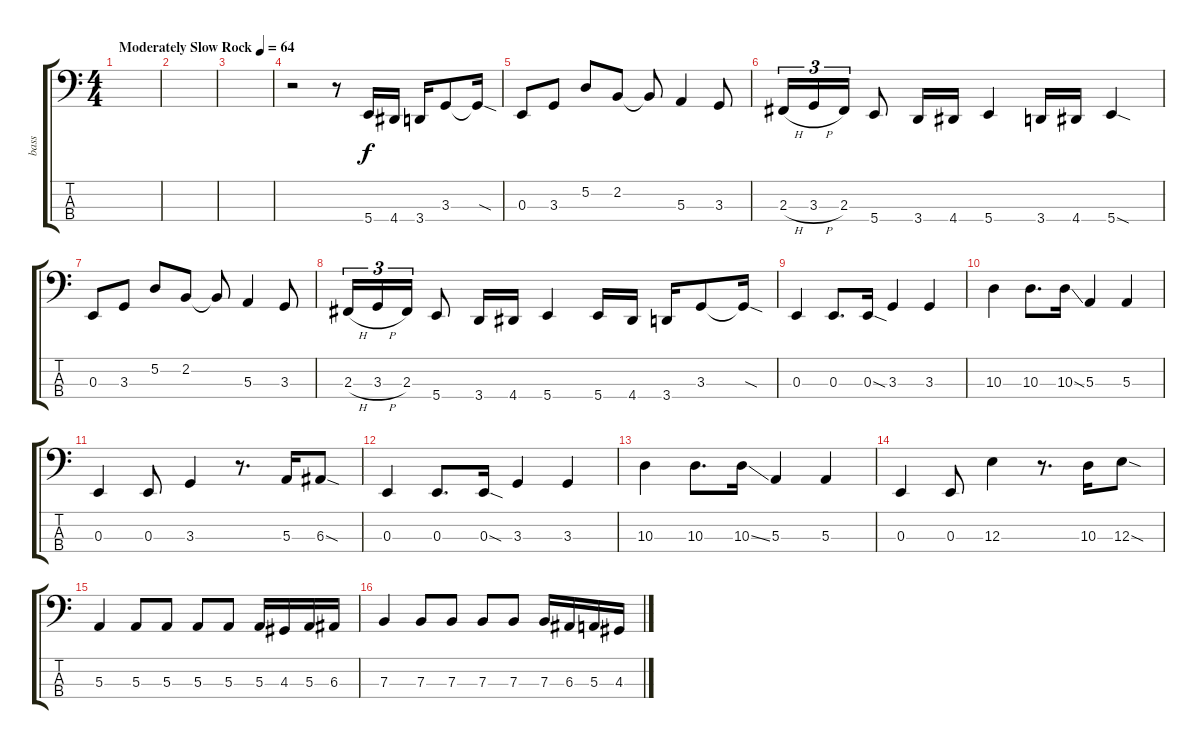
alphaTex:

\track ("bass" "bass") {instrument fretlessbass}
\staff {score tabs}
\tuning (D2 A1 E1 B0) {hide}
\ts (4 4)
\tempo (64 "Moderately Slow Rock")
\clef f4
\ks c
|
|
|
r.2 r.8 5.4.16 4.4.16 3.4.16 3.3.8 3.3{sod t}.16 |
0.3.8 3.3.8 5.2.8 2.2.8 2.2{t}.8 5.3.4 3.3.8 |
2.3{h}.16{tu (3 2)} 3.3{h}.16{tu (3 2)} 2.3.16{tu (3 2)} 5.4.8 3.4.16 4.4.16 5.4.4 3.4.16 4.4.16 5.4{sod}.4 |
0.3.8 3.3.8 5.2.8 2.2.8 2.2{t}.8 5.3.4 3.3.8 |
2.3{h}.16{tu (3 2)} 3.3{h}.16{tu (3 2)} 2.3.16{tu (3 2)} 5.4.8 3.4.16 4.4.16 5.4.4 5.4.16 4.4.16 3.4.16 3.3.8 3.3{sod t}.16 |
0.3.4 0.3.8{d} 0.3{sod}.16 3.3.4 3.3.4 |
10.3.4 10.3.8{d} 10.3{ss}.16 5.3.4 5.3.4 |
0.3.4 0.3.8 3.3.4 r.8{d} 5.3.16 6.3{sod}.8 |
0.3.4 0.3.8{d} 0.3{sod}.16 3.3.4 3.3.4 |
10.3.4 10.3.8{d} 10.3{ss}.16 5.3.4 5.3.4 |
0.3.4 0.3.8 12.3.4 r.8{d} 10.3.16 12.3{sod}.8 |
5.3.4 5.3.8 5.3.8 5.3.8 5.3.8 5.3.16 4.3.16 5.3.16 6.3.16 |
7.3.4 7.3.8 7.3.8 7.3.8 7.3.8 7.3.16 6.3.16 5.3.16 4.3.16
